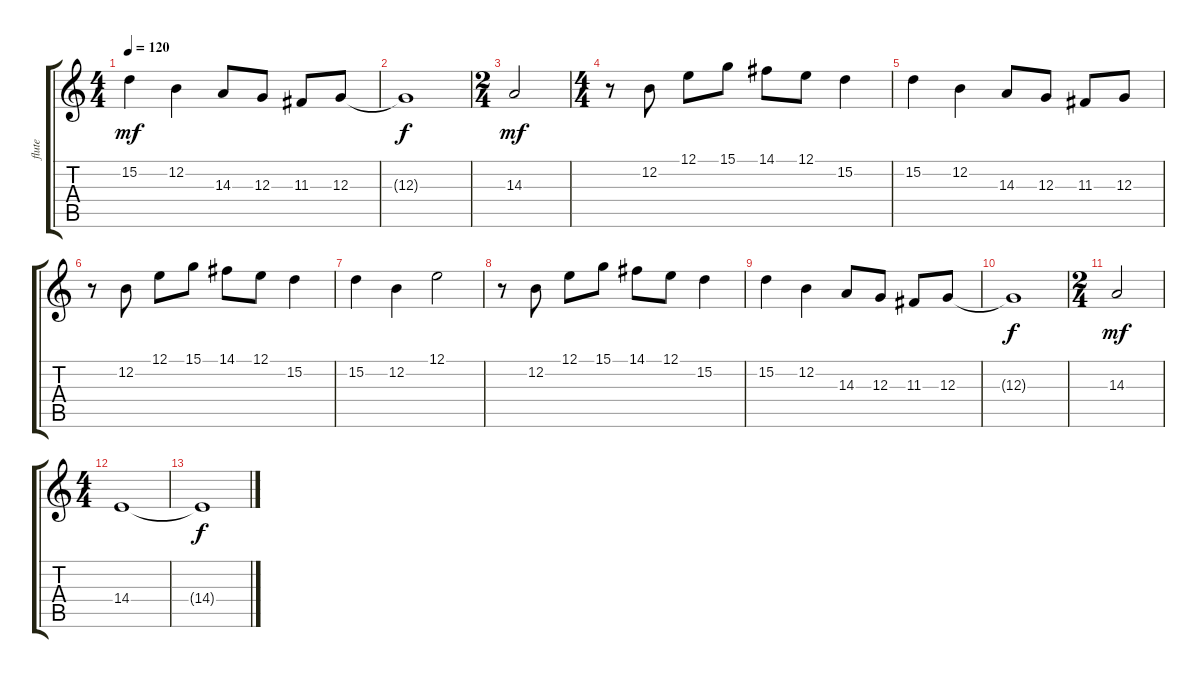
\track ("flute" "flute") {instrument clarinet}
\staff {score tabs}
\tuning (E4 B3 G3 D3 A2 E2) {hide}
\ts (4 4)
\tempo 120
\clef g2
\ks c
15.2.4{dy mf} 12.2.4 14.3.8 12.3.8 11.3.8 12.3.8 |
12.3{t}.1{dy f} |
\ts (2 4)
14.3.2{dy mf} |
\ts (4 4)
r.8 12.2.8 12.1.8 15.1.8 14.1.8 12.1.8 15.2.4 |
15.2.4 12.2.4 14.3.8 12.3.8 11.3.8 12.3.8 |
r.8 12.2.8 12.1.8 15.1.8 14.1.8 12.1.8 15.2.4 |
15.2.4 12.2.4 12.1.2 |
r.8 12.2.8 12.1.8 15.1.8 14.1.8 12.1.8 15.2.4 |
15.2.4 12.2.4 14.3.8 12.3.8 11.3.8 12.3.8 |
12.3{t}.1{dy f} |
\ts (2 4)
14.3.2{dy mf} |
\ts (4 4)
14.4.1 |
14.4{t}.1{dy f}
